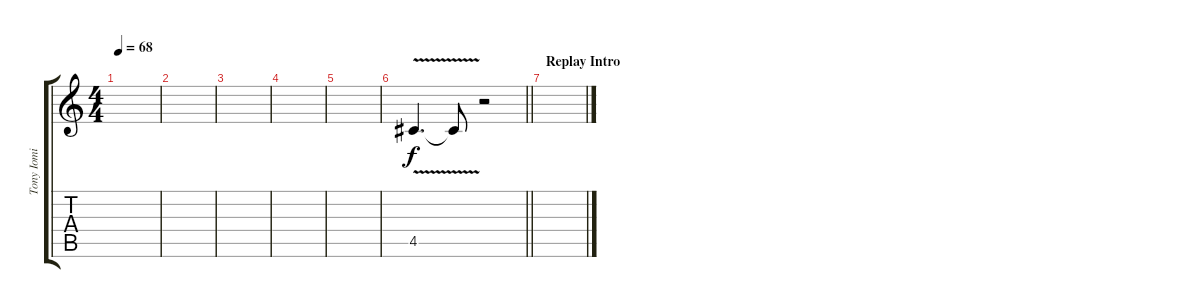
\track ("Tony Iomi Guitar 2" "Tony Iomi ") {instrument distortionguitar}
\staff {score tabs}
\tuning (E4 B3 G3 D3 A2 E2) {hide}
\ts (4 4)
\tempo 68
\clef g2
\ks c
|
|
|
|
|
\barLineRight lightlight
4.5{v}.4{d} 4.5{t}.8{dy f} r.2 |
\section ("" "Replay Intro")
